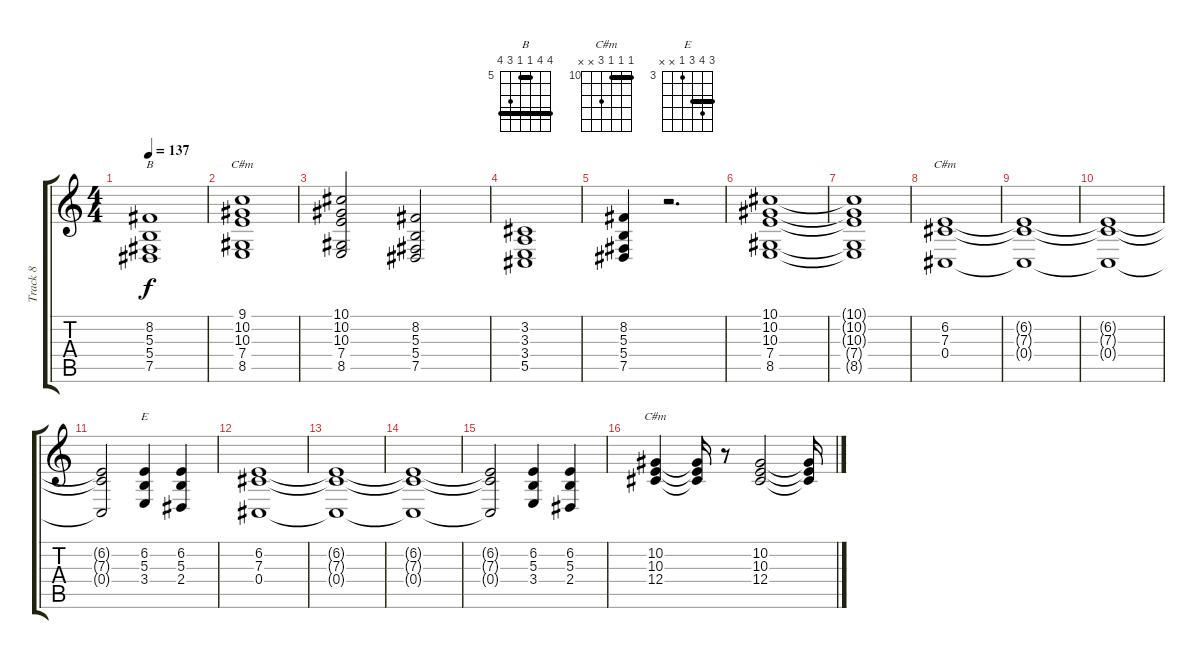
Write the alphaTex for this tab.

\track ("Track 8" "Track 8") {instrument stringensemble1}
\staff {score tabs}
\tuning (Eb4 Bb3 Gb3 Db3 Ab2 Eb2) {hide}
\chord ("B" 8 8 5 5 7 8) {firstfret 5 barre (5 8)}
\chord ("C#m" 5 6 7 7 5 x) {firstfret 5 barre 5}
\chord ("C#m" 5 6 7 0 x x) {firstfret 5}
\chord ("E" 5 6 5 3 x x) {firstfret 3 barre 5}
\chord ("C#m" 10 10 10 12 x x) {firstfret 10 barre 10}
\ts (4 4)
\tempo 137
\clef g2
\ks c
(8.2 5.3 5.4 7.5).1{ch "B" dy f} |
(9.1 10.2 10.3 7.4 8.5).1{ch "C#m"} |
(10.1 10.2 10.3 7.4 8.5).2 (8.2 5.3 5.4 7.5).2 |
(3.2 3.3 3.4 5.5).1 |
(8.2 5.3 5.4 7.5).4 r.2{d} |
(10.1 10.2 10.3 7.4 8.5).1 |
(10.1{t} 10.2{t} 10.3{t} 7.4{t} 8.5{t}).1 |
(6.2 7.3 0.4).1{ch "C#m"} |
(6.2{t} 7.3{t} 0.4{t}).1 |
(6.2{t} 7.3{t} 0.4{t}).1 |
(6.2{t} 7.3{t} 0.4{t}).2 (6.2 5.3 3.4).4{ch "E"} (6.2 5.3 2.4).4 |
(6.2 7.3 0.4).1 |
(6.2{t} 7.3{t} 0.4{t}).1 |
(6.2{t} 7.3{t} 0.4{t}).1 |
(6.2{t} 7.3{t} 0.4{t}).2 (6.2 5.3 3.4).4 (6.2 5.3 2.4).4 |
(10.2 10.3 12.4).4{ch "C#m"} (10.2{t} 10.3{t} 12.4{t}).16 r.8 (10.2 10.3 12.4).2 (10.2{t} 10.3{t} 12.4{t}).16
